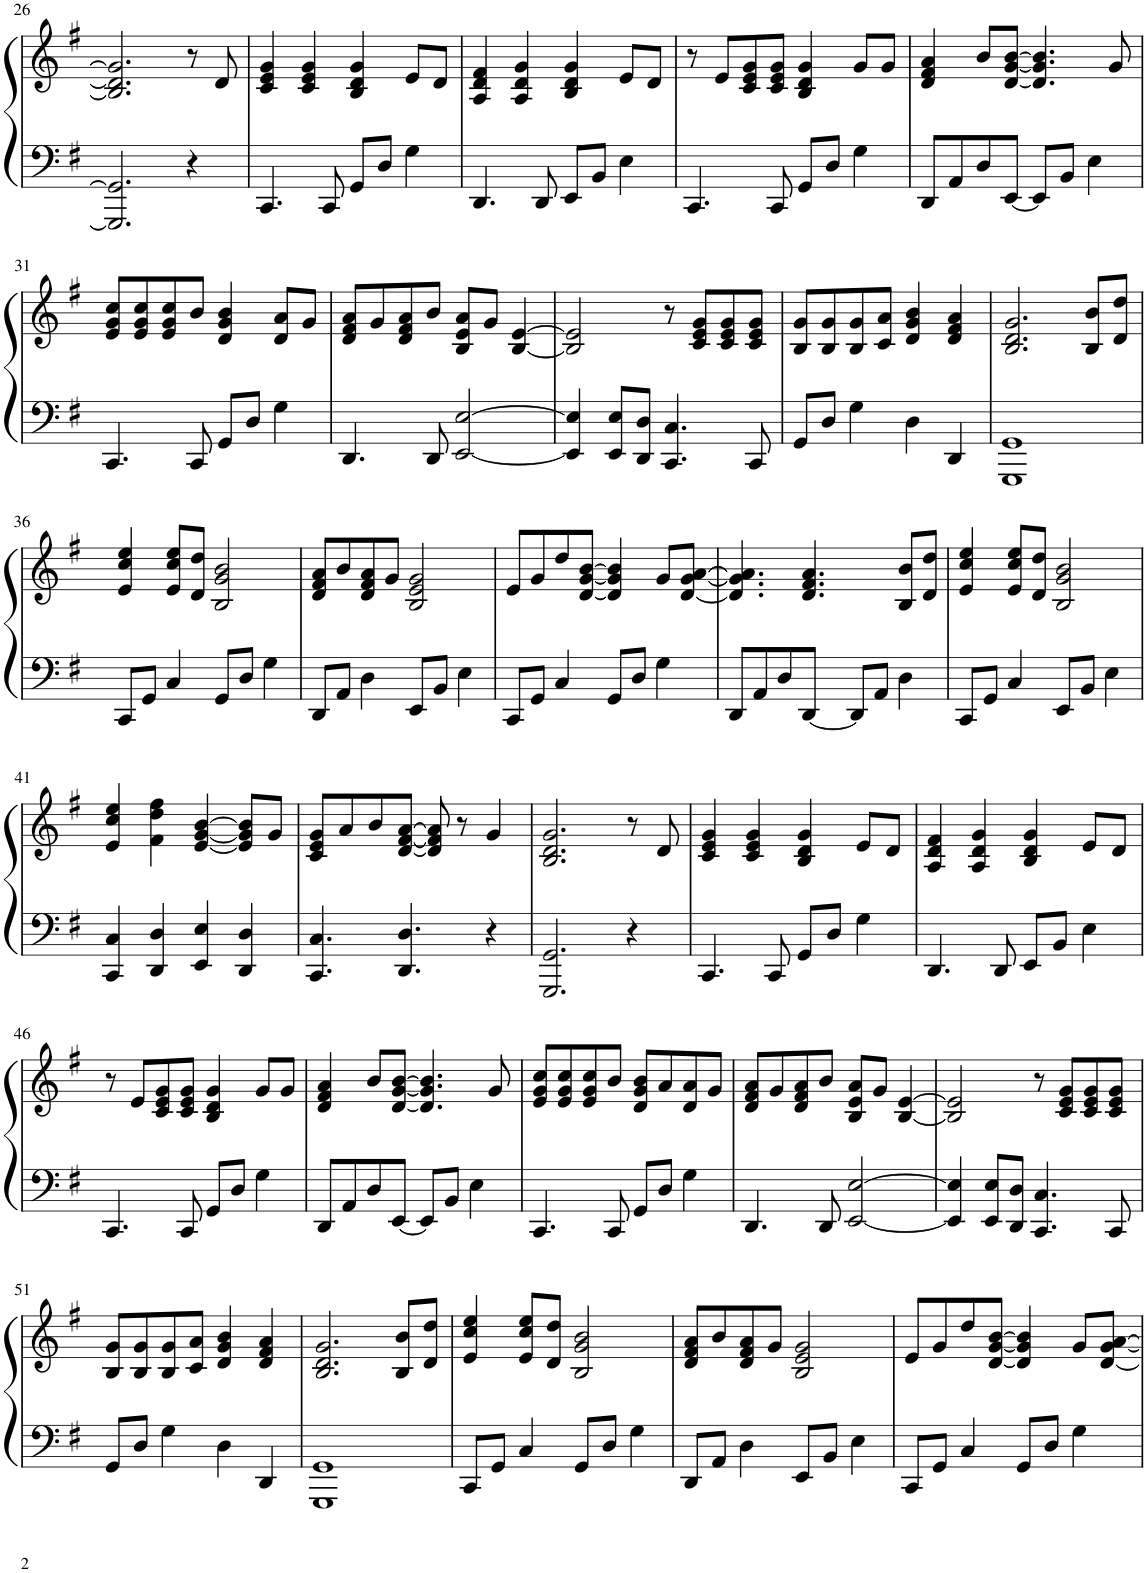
**kern	**kern
*part1	*part1
*staff2	*staff1
*I"Piano	*
*I'Pno.	*
!!LO:PB:g=z
*clefF4	*clefG2
*k[f#]	*k[f#]
*M4/4	*M4/4
=26	=26
2.GGG/] 2.GG/]	2.B/] 2.d/] 2.g/]
4r	8r
.	8d/
=27	=27
4.CC/	4c/ 4e/ 4g/
.	4c/ 4e/ 4g/
8CC/	.
8GG/L	4B/ 4d/ 4g/
8D/J	.
4G\	8e/L
.	8d/J
=28	=28
4.DD/	4A/ 4d/ 4f#/
.	4A/ 4d/ 4g/
8DD/	.
8EE/L	4B/ 4d/ 4g/
8BB/J	.
4E\	8e/L
.	8d/J
=29	=29
4.CC/	8r
.	8e/L
.	8c/ 8e/ 8g/
8CC/	8c/ 8e/ 8g/J
8GG/L	4B/ 4d/ 4g/
8D/J	.
4G\	8g/L
.	8g/J
=30	=30
8DD/L	4d/ 4f#/ 4a/
8AA/	.
8D/	8b/L
[8EE/J	[8d/ [8g/ [8b/J
8EE/L]	4.d/] 4.g/] 4.b/]
8BB/J	.
4E\	.
.	8g/
!!LO:LB:g=z
=31	=31
4.CC/	8e/ 8g/ 8cc/L
.	8e/ 8g/ 8cc/
.	8e/ 8g/ 8cc/
8CC/	8b/J
8GG/L	4d/ 4g/ 4b/
8D/J	.
4G\	8d/ 8a/L
.	8g/J
=32	=32
4.DD/	8d/ 8f#/ 8a/L
.	8g/
.	8d/ 8f#/ 8a/
8DD/	8b/J
[2EE/ [2E/	8B/ 8e/ 8a/L
.	8g/J
.	[4B/ [4e/
=33	=33
4EE/] 4E/]	2B/] 2e/]
8EE/ 8E/L	.
8DD/ 8D/J	.
4.CC/ 4.C/	8r
.	8c/ 8e/ 8g/L
.	8c/ 8e/ 8g/
8CC/	8c/ 8e/ 8g/J
=34	=34
8GG/L	8B/ 8g/L
8D/J	8B/ 8g/
4G\	8B/ 8g/
.	8c/ 8a/J
4D\	4d/ 4g/ 4b/
4DD/	4d/ 4f#/ 4a/
=35	=35
1GGG 1GG	2.B/ 2.d/ 2.g/
.	8B/ 8b/L
.	8d/ 8dd/J
!!LO:LB:g=z
=36	=36
8CC/L	4e/ 4cc/ 4ee/
8GG/J	.
4C/	8e/ 8cc/ 8ee/L
.	8d/ 8dd/J
8GG/L	2B/ 2g/ 2b/
8D/J	.
4G\	.
=37	=37
8DD/L	8d/ 8f#/ 8a/L
8AA/J	8b/
4D\	8d/ 8f#/ 8a/
.	8g/J
8EE/L	2B/ 2e/ 2g/
8BB/J	.
4E\	.
=38	=38
8CC/L	8e/L
8GG/J	8g/
4C/	8dd/
.	[8d/ [8g/ [8b/J
8GG/L	4d/] 4g/] 4b/]
8D/J	.
4G\	8g/L
.	[8d/ [8g/ [8a/J
=39	=39
8DD/L	4.d/] 4.g/] 4.a/]
8AA/	.
8D/	.
[8DD/J	4.d/ 4.f#/ 4.a/
8DD/L]	.
8AA/J	.
4D\	8B/ 8b/L
.	8d/ 8dd/J
=40	=40
8CC/L	4e/ 4cc/ 4ee/
8GG/J	.
4C/	8e/ 8cc/ 8ee/L
.	8d/ 8dd/J
8EE/L	2B/ 2g/ 2b/
8BB/J	.
4E\	.
!!LO:LB:g=z
=41	=41
4CC/ 4C/	4e/ 4cc/ 4ee/
4DD/ 4D/	4f#\ 4dd\ 4ff#\
4EE/ 4E/	[4e/ [4g/ [4b/
4DD/ 4D/	8e/] 8g/] 8b/]L
.	8g/J
=42	=42
4.CC/ 4.C/	8c/ 8e/ 8g/L
.	8a/
.	8b/
4.DD/ 4.D/	[8d/ [8f#/ [8a/J
.	8d/] 8f#/] 8a/]
.	8r
4r	4g/
=43	=43
2.GGG/ 2.GG/	2.B/ 2.d/ 2.g/
4r	8r
.	8d/
=44	=44
4.CC/	4c/ 4e/ 4g/
.	4c/ 4e/ 4g/
8CC/	.
8GG/L	4B/ 4d/ 4g/
8D/J	.
4G\	8e/L
.	8d/J
=45	=45
4.DD/	4A/ 4d/ 4f#/
.	4A/ 4d/ 4g/
8DD/	.
8EE/L	4B/ 4d/ 4g/
8BB/J	.
4E\	8e/L
.	8d/J
!!LO:LB:g=z
=46	=46
4.CC/	8r
.	8e/L
.	8c/ 8e/ 8g/
8CC/	8c/ 8e/ 8g/J
8GG/L	4B/ 4d/ 4g/
8D/J	.
4G\	8g/L
.	8g/J
=47	=47
8DD/L	4d/ 4f#/ 4a/
8AA/	.
8D/	8b/L
[8EE/J	[8d/ [8g/ [8b/J
8EE/L]	4.d/] 4.g/] 4.b/]
8BB/J	.
4E\	.
.	8g/
=48	=48
4.CC/	8e/ 8g/ 8cc/L
.	8e/ 8g/ 8cc/
.	8e/ 8g/ 8cc/
8CC/	8b/J
8GG/L	8d/ 8g/ 8b/L
8D/J	8a/
4G\	8d/ 8a/
.	8g/J
=49	=49
4.DD/	8d/ 8f#/ 8a/L
.	8g/
.	8d/ 8f#/ 8a/
8DD/	8b/J
[2EE/ [2E/	8B/ 8e/ 8a/L
.	8g/J
.	[4B/ [4e/
=50	=50
4EE/] 4E/]	2B/] 2e/]
8EE/ 8E/L	.
8DD/ 8D/J	.
4.CC/ 4.C/	8r
.	8c/ 8e/ 8g/L
.	8c/ 8e/ 8g/
8CC/	8c/ 8e/ 8g/J
!!LO:LB:g=z
=51	=51
8GG/L	8B/ 8g/L
8D/J	8B/ 8g/
4G\	8B/ 8g/
.	8c/ 8a/J
4D\	4d/ 4g/ 4b/
4DD/	4d/ 4f#/ 4a/
=52	=52
1GGG 1GG	2.B/ 2.d/ 2.g/
.	8B/ 8b/L
.	8d/ 8dd/J
=53	=53
8CC/L	4e/ 4cc/ 4ee/
8GG/J	.
4C/	8e/ 8cc/ 8ee/L
.	8d/ 8dd/J
8GG/L	2B/ 2g/ 2b/
8D/J	.
4G\	.
=54	=54
8DD/L	8d/ 8f#/ 8a/L
8AA/J	8b/
4D\	8d/ 8f#/ 8a/
.	8g/J
8EE/L	2B/ 2e/ 2g/
8BB/J	.
4E\	.
=55	=55
8CC/L	8e/L
8GG/J	8g/
4C/	8dd/
.	[8d/ [8g/ [8b/J
8GG/L	4d/] 4g/] 4b/]
8D/J	.
4G\	8g/L
.	[8d/ [8g/ [8a/J
=	=
*-	*-
